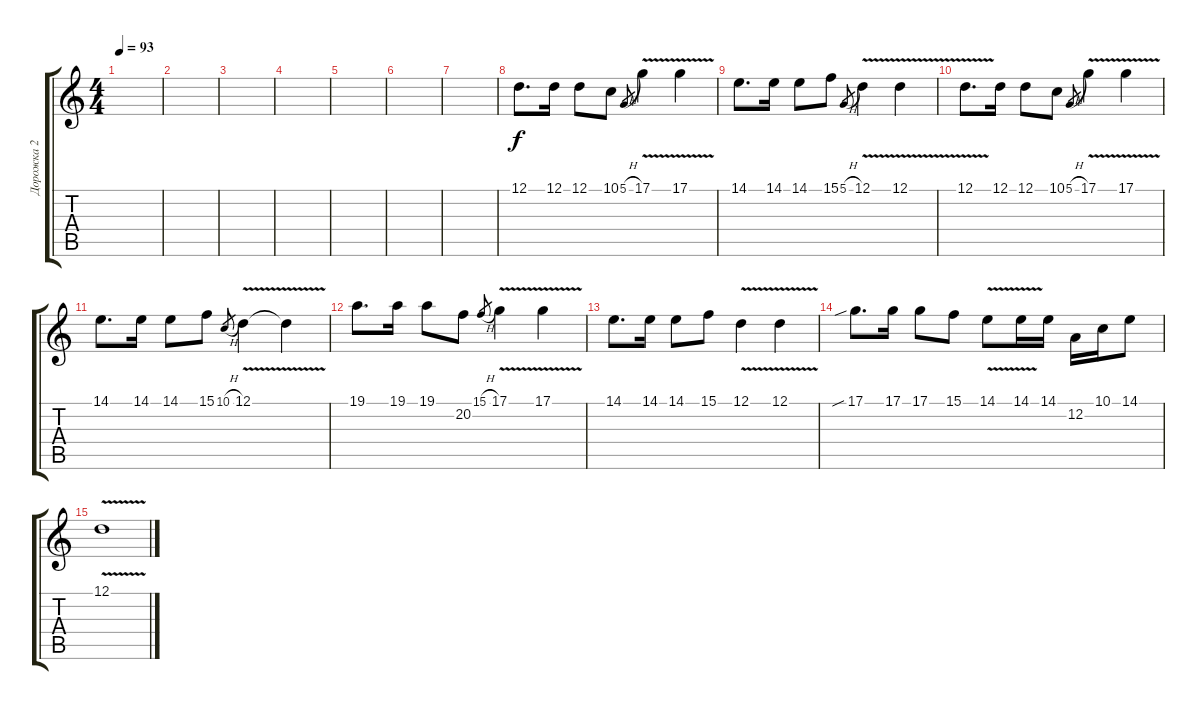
\track ("Дорожка 2" "Дорожка 2") {instrument flute}
\staff {score tabs}
\tuning (D4 A3 F3 C3 G2 D2) {hide}
\ts (4 4)
\tempo 93
\clef g2
\ks c
|
|
|
|
|
|
|
12.1.8{d} 12.1.16 12.1.8 10.1.8 5.1{h}.8{gr} 17.1{v}.4 17.1{v}.4 |
14.1.8{d} 14.1.16 14.1.8 15.1.8 5.1{h}.8{gr} 12.1{v}.4 12.1{v}.4 |
12.1{v}.8{d} 12.1.16 12.1.8 10.1.8 5.1{h}.8{gr} 17.1{v}.4 17.1{v}.4 |
14.1.8{d} 14.1.16 14.1.8 15.1.8 10.1{h}.8{gr} 12.1{v}.4 12.1{t}.4 |
19.1.8{d} 19.1.16 19.1.8 20.2.8 15.1{h}.8{gr} 17.1{v}.4 17.1{v}.4 |
14.1.8{d} 14.1.16 14.1.8 15.1.8 12.1{v}.4 12.1{v}.4 |
17.1{sib}.8{d} 17.1.16 17.1.8 15.1.8 14.1{v}.8 14.1{v}.16 14.1.16 12.2.16 10.1.16 14.1.8 |
12.1{v}.1
